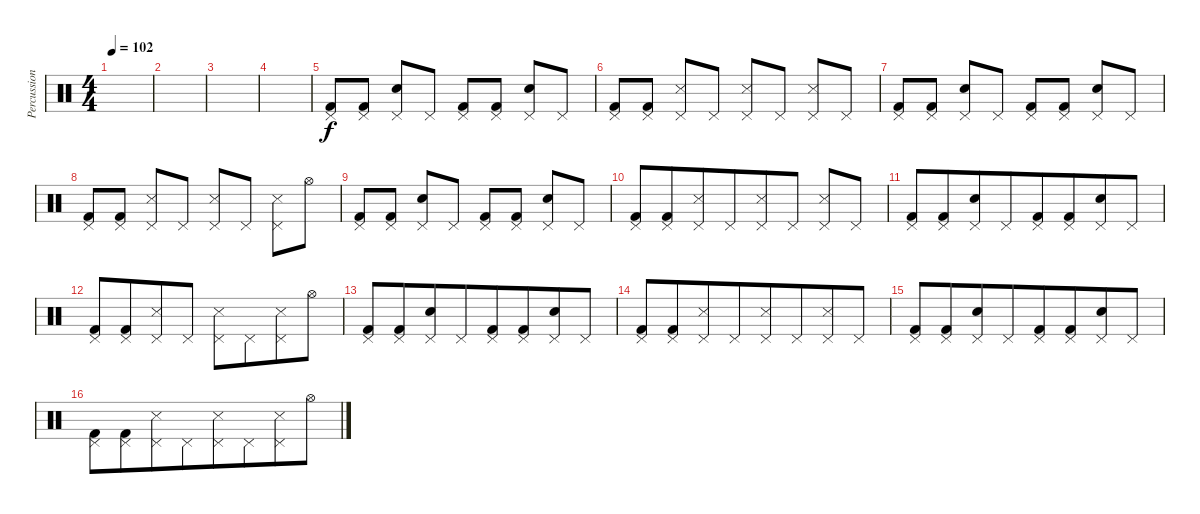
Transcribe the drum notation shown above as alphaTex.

\track ("Percussion" "Percussion") {instrument percussion}
\staff {score}
\articulation defaults
\ts (4 4)
\tempo 102
\clef neutral
\ks c
|
|
|
|
("Kick (hit) 2" "Pedal Hi-Hat (hit)").8 ("Kick (hit) 2" "Pedal Hi-Hat (hit)").8 ("Snare (hit) 2" "Pedal Hi-Hat (hit)").8 "Pedal Hi-Hat (hit)".8 ("Kick (hit) 2" "Pedal Hi-Hat (hit)").8 ("Kick (hit) 2" "Pedal Hi-Hat (hit)").8 ("Snare (hit) 2" "Pedal Hi-Hat (hit)").8 "Pedal Hi-Hat (hit)".8 |
("Kick (hit) 2" "Pedal Hi-Hat (hit)").8 ("Kick (hit) 2" "Pedal Hi-Hat (hit)").8 ("Metronome (hit)" "Pedal Hi-Hat (hit)").8 "Pedal Hi-Hat (hit)".8 ("Metronome (hit)" "Pedal Hi-Hat (hit)").8 "Pedal Hi-Hat (hit)".8 ("Metronome (hit)" "Pedal Hi-Hat (hit)").8 "Pedal Hi-Hat (hit)".8 |
("Kick (hit) 2" "Pedal Hi-Hat (hit)").8 ("Kick (hit) 2" "Pedal Hi-Hat (hit)").8 ("Snare (hit) 2" "Pedal Hi-Hat (hit)").8 "Pedal Hi-Hat (hit)".8 ("Kick (hit) 2" "Pedal Hi-Hat (hit)").8 ("Kick (hit) 2" "Pedal Hi-Hat (hit)").8 ("Snare (hit) 2" "Pedal Hi-Hat (hit)").8 "Pedal Hi-Hat (hit)".8 |
("Kick (hit) 2" "Pedal Hi-Hat (hit)").8 ("Kick (hit) 2" "Pedal Hi-Hat (hit)").8 ("Metronome (hit)" "Pedal Hi-Hat (hit)").8 "Pedal Hi-Hat (hit)".8 ("Metronome (hit)" "Pedal Hi-Hat (hit)").8 "Pedal Hi-Hat (hit)".8 ("Metronome (hit)" "Pedal Hi-Hat (hit)").8 "Hi-Hat (open)".8 |
("Kick (hit) 2" "Pedal Hi-Hat (hit)").8 ("Kick (hit) 2" "Pedal Hi-Hat (hit)").8 ("Snare (hit) 2" "Pedal Hi-Hat (hit)").8 "Pedal Hi-Hat (hit)".8 ("Kick (hit) 2" "Pedal Hi-Hat (hit)").8 ("Kick (hit) 2" "Pedal Hi-Hat (hit)").8 ("Snare (hit) 2" "Pedal Hi-Hat (hit)").8 "Pedal Hi-Hat (hit)".8 |
("Kick (hit) 2" "Pedal Hi-Hat (hit)").8 ("Kick (hit) 2" "Pedal Hi-Hat (hit)").8{beam merge} ("Metronome (hit)" "Pedal Hi-Hat (hit)").8{beam merge} "Pedal Hi-Hat (hit)".8{beam merge} ("Metronome (hit)" "Pedal Hi-Hat (hit)").8{beam merge} "Pedal Hi-Hat (hit)".8 ("Metronome (hit)" "Pedal Hi-Hat (hit)").8{beam merge} "Pedal Hi-Hat (hit)".8 |
("Kick (hit) 2" "Pedal Hi-Hat (hit)").8{beam merge} ("Kick (hit) 2" "Pedal Hi-Hat (hit)").8{beam merge} ("Snare (hit) 2" "Pedal Hi-Hat (hit)").8{beam merge} "Pedal Hi-Hat (hit)".8{beam merge} ("Kick (hit) 2" "Pedal Hi-Hat (hit)").8{beam merge} ("Kick (hit) 2" "Pedal Hi-Hat (hit)").8{beam merge} ("Snare (hit) 2" "Pedal Hi-Hat (hit)").8{beam merge} "Pedal Hi-Hat (hit)".8 |
("Kick (hit) 2" "Pedal Hi-Hat (hit)").8{beam merge} ("Kick (hit) 2" "Pedal Hi-Hat (hit)").8{beam merge} ("Metronome (hit)" "Pedal Hi-Hat (hit)").8{beam merge} "Pedal Hi-Hat (hit)".8 ("Metronome (hit)" "Pedal Hi-Hat (hit)").8{beam merge} "Pedal Hi-Hat (hit)".8{beam merge} ("Metronome (hit)" "Pedal Hi-Hat (hit)").8{beam merge} "Hi-Hat (open)".8 |
("Kick (hit) 2" "Pedal Hi-Hat (hit)").8 ("Kick (hit) 2" "Pedal Hi-Hat (hit)").8{beam merge} ("Snare (hit) 2" "Pedal Hi-Hat (hit)").8{beam merge} "Pedal Hi-Hat (hit)".8{beam merge} ("Kick (hit) 2" "Pedal Hi-Hat (hit)").8{beam merge} ("Kick (hit) 2" "Pedal Hi-Hat (hit)").8{beam merge} ("Snare (hit) 2" "Pedal Hi-Hat (hit)").8{beam merge} "Pedal Hi-Hat (hit)".8 |
("Kick (hit) 2" "Pedal Hi-Hat (hit)").8{beam merge} ("Kick (hit) 2" "Pedal Hi-Hat (hit)").8{beam merge} ("Metronome (hit)" "Pedal Hi-Hat (hit)").8{beam merge} "Pedal Hi-Hat (hit)".8{beam merge} ("Metronome (hit)" "Pedal Hi-Hat (hit)").8{beam merge} "Pedal Hi-Hat (hit)".8{beam merge} ("Metronome (hit)" "Pedal Hi-Hat (hit)").8{beam merge} "Pedal Hi-Hat (hit)".8 |
("Kick (hit) 2" "Pedal Hi-Hat (hit)").8{beam merge} ("Kick (hit) 2" "Pedal Hi-Hat (hit)").8{beam merge} ("Snare (hit) 2" "Pedal Hi-Hat (hit)").8{beam merge} "Pedal Hi-Hat (hit)".8{beam merge} ("Kick (hit) 2" "Pedal Hi-Hat (hit)").8{beam merge} ("Kick (hit) 2" "Pedal Hi-Hat (hit)").8{beam merge} ("Snare (hit) 2" "Pedal Hi-Hat (hit)").8{beam merge} "Pedal Hi-Hat (hit)".8 |
("Kick (hit) 2" "Pedal Hi-Hat (hit)").8{beam merge} ("Kick (hit) 2" "Pedal Hi-Hat (hit)").8{beam merge} ("Metronome (hit)" "Pedal Hi-Hat (hit)").8{beam merge} "Pedal Hi-Hat (hit)".8{beam merge} ("Metronome (hit)" "Pedal Hi-Hat (hit)").8{beam merge} "Pedal Hi-Hat (hit)".8{beam merge} ("Metronome (hit)" "Pedal Hi-Hat (hit)").8{beam merge} "Hi-Hat (open)".8
